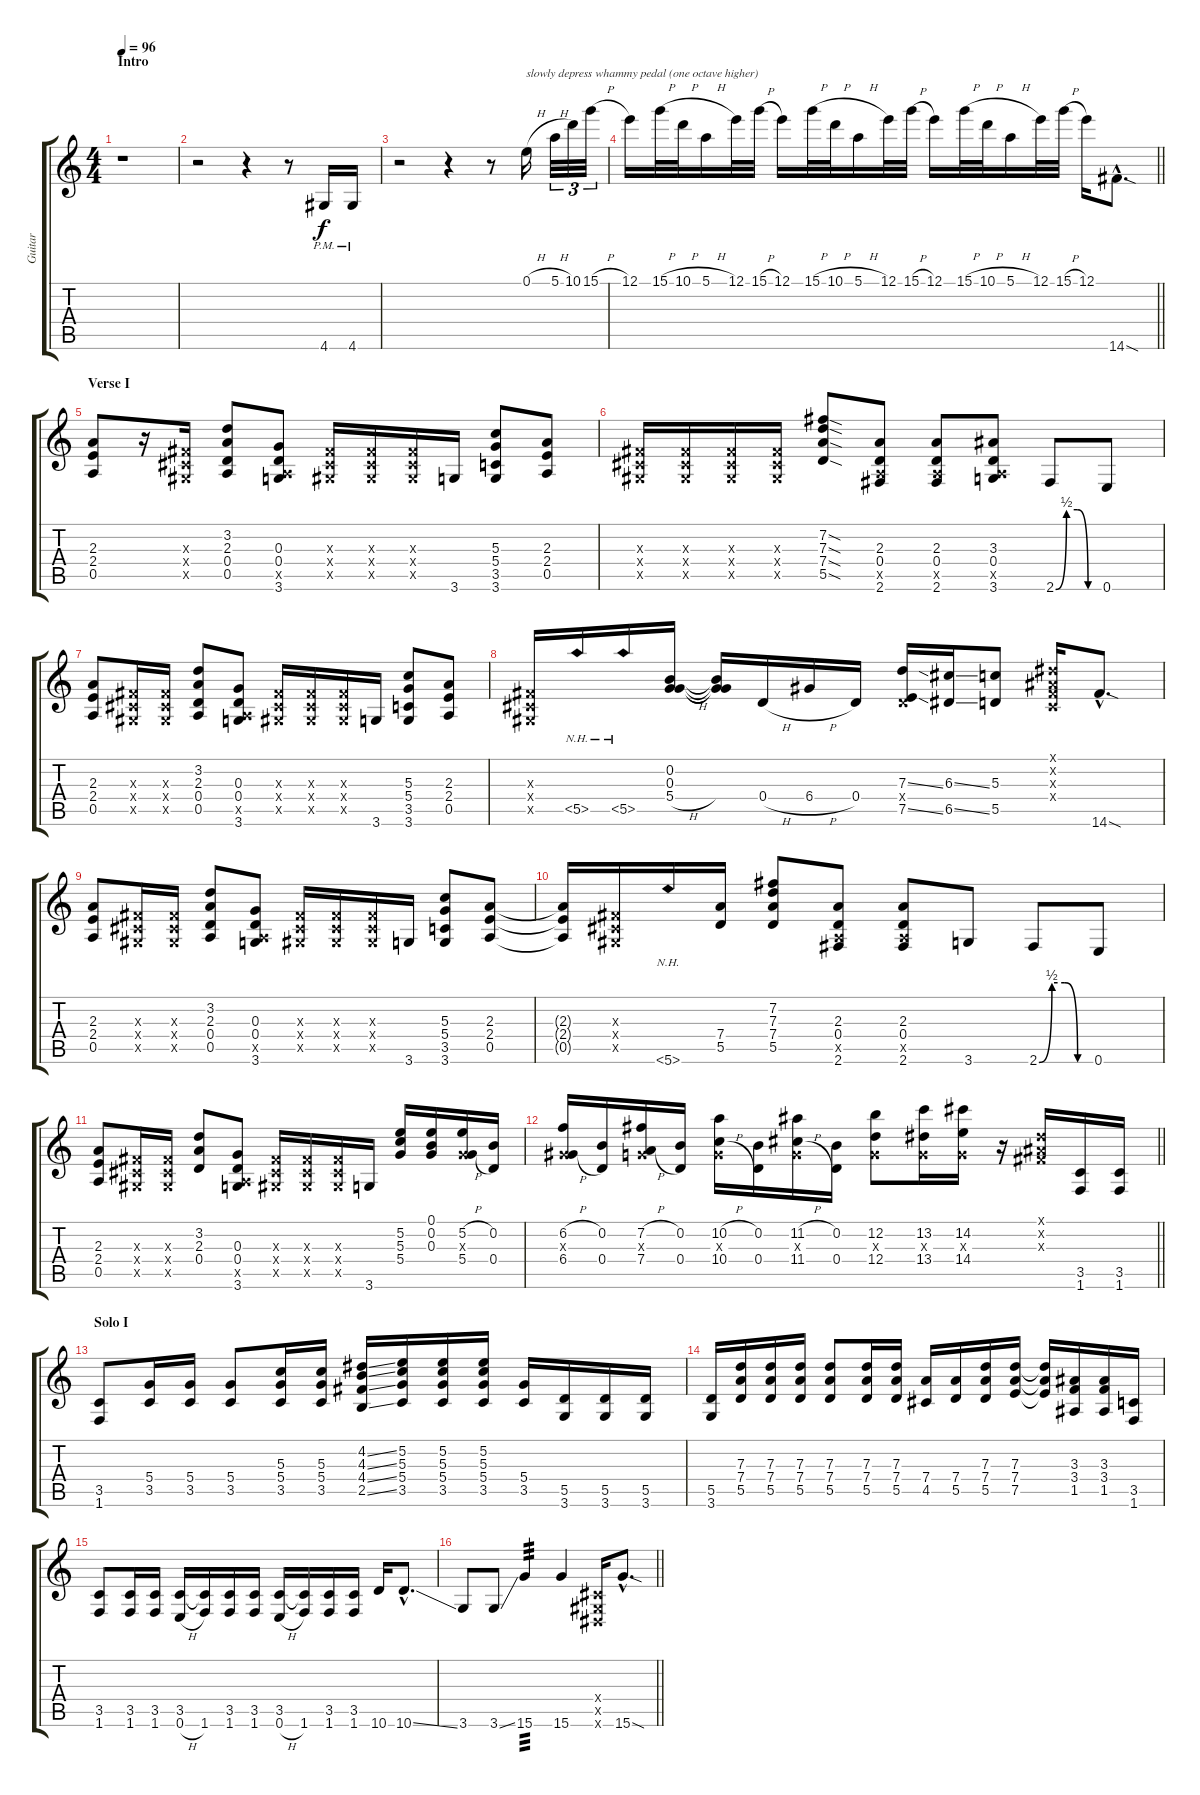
\track ("Guitar" "Guitar") {instrument overdrivenguitar}
\staff {score tabs}
\tuning (E4 B3 G3 D3 A2 E2) {hide}
\ts (4 4)
\section ("" "Intro")
\tempo 96
\clef g2
\ks c
r.1{dy f instrument overdrivenguitar} |
r.2 r.4 r.8 4.6{pm}.16 4.6{pm}.16 |
r.2 r.4 r.8 0.1{h}.16{txt "slowly depress whammy pedal (one octave higher)"} 5.1{h}.32{tu (3 2)} 10.1.32{tu (3 2)} 15.1{h}.32{tu (3 2)} |
\barLineRight lightlight
12.1.16 15.1{h}.32 10.1{h}.32 5.1{h}.16 12.1.32 15.1{h}.32 12.1.16 15.1{h}.32 10.1{h}.32 5.1{h}.16 12.1.32 15.1{h}.32 12.1.16 15.1{h}.32 10.1{h}.32 5.1{h}.16 12.1.32 15.1{h}.32 12.1.16 14.6{sod hac}.8{d} |
\section ("" "Verse I")
(2.3 2.4 0.5).8 r.16 (-1.3{x} -1.4{x} -1.5{x}).16 (3.2 2.3 0.4 0.5).8 (0.3 0.4 0.5{x} 3.6).8 (-1.3{x} -1.4{x} -1.5{x}).16 (-1.3{x} -1.4{x} -1.5{x}).16 (-1.3{x} -1.4{x} -1.5{x}).16 3.6.16 (5.3 5.4 3.5 3.6).8 (2.3 2.4 0.5).8 |
(-1.3{x} -1.4{x} -1.5{x}).16 (-1.3{x} -1.4{x} -1.5{x}).16 (-1.3{x} -1.4{x} -1.5{x}).16 (-1.3{x} -1.4{x} -1.5{x}).16 (7.2{sod} 7.3{sod} 7.4{sod} 5.5{sod}).8 (2.3 0.4 0.5{x} 2.6).8 (2.3 0.4 0.5{x} 2.6).8 (3.3 0.4 0.5{x} 3.6).8 2.6{be (custom 0 0 15 2 30 2 45 0 60 0)}.8 0.6.8 |
(2.3 2.4 0.5).8 (-1.3{x} -1.4{x} -1.5{x}).16 (-1.3{x} -1.4{x} -1.5{x}).16 (3.2 2.3 0.4 0.5).8 (0.3 0.4 0.5{x} 3.6).8 (-1.3{x} -1.4{x} -1.5{x}).16 (-1.3{x} -1.4{x} -1.5{x}).16 (-1.3{x} -1.4{x} -1.5{x}).16 3.6.16 (5.3 5.4 3.5 3.6).8 (2.3 2.4 0.5).8 |
(-1.3{x} -1.4{x} -1.5{x}).16 5.5{nh}.16{volume 0} 5.5{nh}.16 (0.2 0.3 5.4{h}).16{volume 16} (0.2{t} 0.3{t} 5.4{t}).16 0.4{h}.16 6.4{h}.16 0.4.16 (7.3{ss} 0.4{x} 7.5{ss}).16 (6.3{ss} 6.5{ss}).16 (5.3 5.5).8 (-1.1{x} -1.2{x} -1.3{x} -1.4{x}).16 14.6{sod hac}.8{d} |
(2.3 2.4 0.5).8 (-1.3{x} -1.4{x} -1.5{x}).16 (-1.3{x} -1.4{x} -1.5{x}).16 (3.2 2.3 0.4 0.5).8 (0.3 0.4 0.5{x} 3.6).8 (-1.3{x} -1.4{x} -1.5{x}).16 (-1.3{x} -1.4{x} -1.5{x}).16 (-1.3{x} -1.4{x} -1.5{x}).16 3.6.16 (5.3 5.4 3.5 3.6).8 (2.3 2.4 0.5).8 |
(2.3{t} 2.4{t} 0.5{t}).16 (-1.3{x} -1.4{x} -1.5{x}).16 5.6{nh}.16{volume 0} (7.4 5.5).16{volume 16} (7.2 7.3 7.4 5.5).8 (2.3 0.4 0.5{x} 2.6).8 (2.3 0.4 0.5{x} 2.6).8 3.6.8 2.6{be (custom 0 0 15 2 30 2 45 0 60 0)}.8 0.6.8 |
(2.3 2.4 0.5).8 (-1.3{x} -1.4{x} -1.5{x}).16 (-1.3{x} -1.4{x} -1.5{x}).16 (3.2 2.3 0.4).8 (0.3 0.4 0.5{x} 3.6).8 (-1.3{x} -1.4{x} -1.5{x}).16 (-1.3{x} -1.4{x} -1.5{x}).16 (-1.3{x} -1.4{x} -1.5{x}).16 3.6.16 (5.2 5.3 5.4).16 (0.1 0.2 0.3).16 (5.2{h} 0.3{x} 5.4{h}).16 (0.2 0.4).16 |
\barLineRight lightlight
(6.2{h} 0.3{x} 6.4{h}).16 (0.2 0.4).16 (7.2{h} 0.3{x} 7.4{h}).16 (0.2 0.4).16 (10.2{h} 0.3{x} 10.4{h}).16 (0.2 0.4).16 (11.2{h} 0.3{x} 11.4{h}).16 (0.2 0.4).16 (12.2 0.3{x} 12.4).8 (13.2 0.3{x} 13.4).16 (14.2 0.3{x} 14.4).16 r.16 (-1.1{x} -1.2{x} -1.3{x}).16 (3.5 1.6).16 (3.5 1.6).16 |
\section ("" "Solo I")
(3.5 1.6).8 (5.4 3.5).16 (5.4 3.5).16 (5.4 3.5).8 (5.3 5.4 3.5).16 (5.3 5.4 3.5).16 (4.2{ss} 4.3{ss} 4.4{ss} 2.5{ss}).16 (5.2 5.3 5.4 3.5).16 (5.2 5.3 5.4 3.5).16 (5.2 5.3 5.4 3.5).16 (5.4 3.5).16 (5.5 3.6).16 (5.5 3.6).16 (5.5 3.6).16 |
(5.5 3.6).16 (7.3 7.4 5.5).16 (7.3 7.4 5.5).16 (7.3 7.4 5.5).16 (7.3 7.4 5.5).8 (7.3 7.4 5.5).16 (7.3 7.4 5.5).16 (7.4 4.5).16 (7.4 5.5).16 (7.3 7.4 5.5).16 (7.3 7.4 7.5).16 (7.3{t} 7.4{t} 7.5{t}).16 (3.3 3.4 1.5).16 (3.3 3.4 1.5).16 (3.5 1.6).16 |
(3.5 1.6).8 (3.5 1.6).16 (3.5 1.6).16 (3.5 0.6{h}).16 (3.5{t} 1.6).16 (3.5 1.6).16 (3.5 1.6).16 (3.5 0.6{h}).16 (3.5{t} 1.6).16 (3.5 1.6).16 (3.5 1.6).16 10.6.16 10.6{ss hac}.8{d} |
\barLineRight lightlight
3.6.8 3.6{ss}.8 15.6.4{tp 3} 15.6.4 (-1.4{x} -1.5{x} -1.6{x}).16 15.6{sod hac}.8{d}
